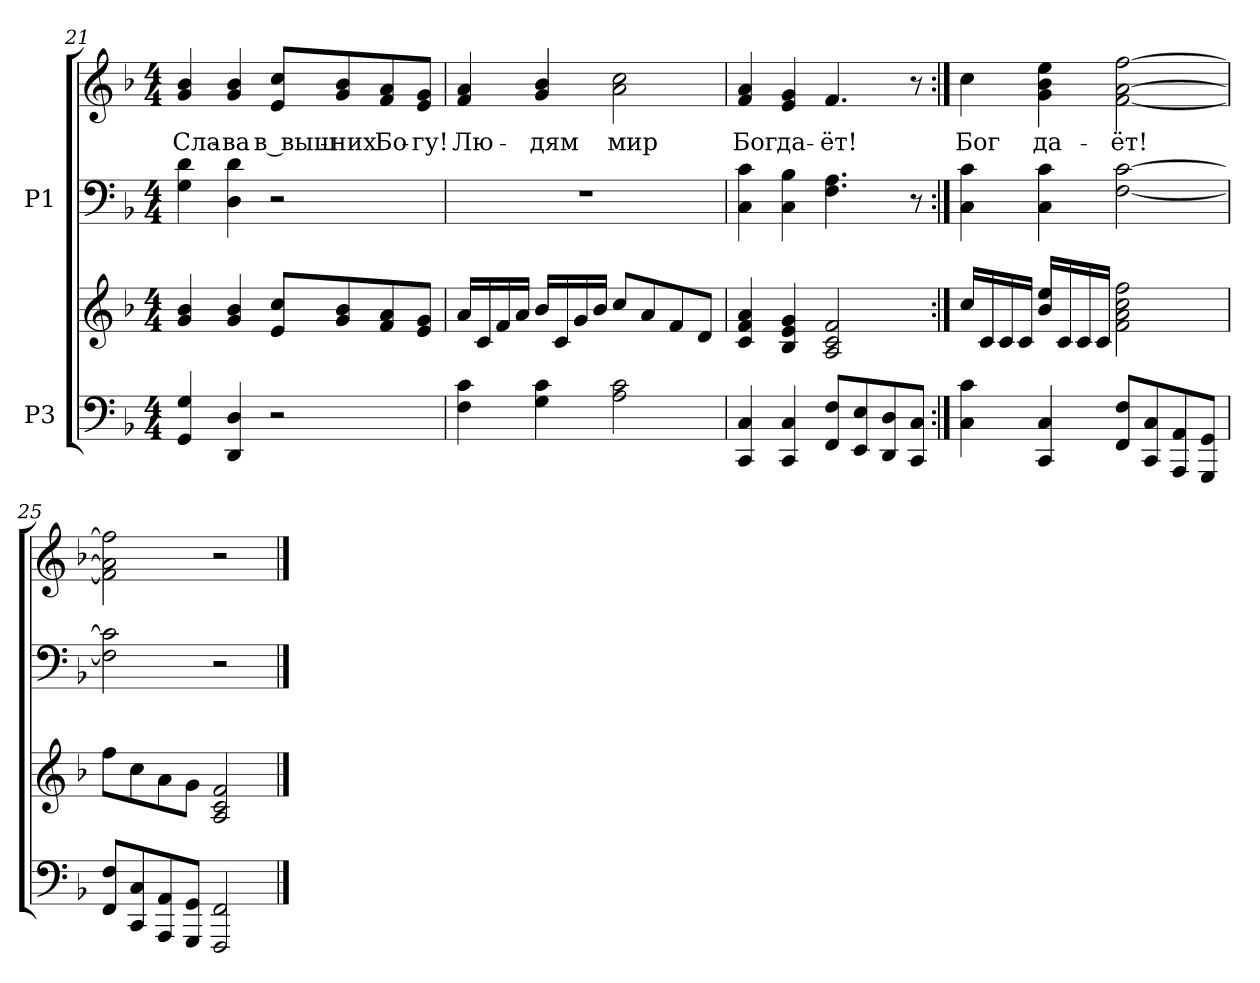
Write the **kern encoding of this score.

**kern	**kern	**kern	**kern	**text
*part2	*part2	*part1	*part1	*part1
*staff4	*staff3	*staff2	*staff1	*staff1
*I"P3	*	*I"P1	*	*
!!LO:LB:g=z
*clefF4	*clefG2	*clefF4	*clefG2	*
*k[b-]	*k[b-]	*k[b-]	*k[b-]	*
*F:	*F:	*F:	*F:	*
*M4/4	*M4/4	*M4/4	*M4/4	*
=21	=21	=21	=21	=21
!	!	!	!	!LO:LY:b:color=#000000
4GGi/ 4Gi	4gi/ 4b-i	4Gi\ 4di	4gi/ 4b-i	Сла-
!	!	!	!	!LO:LY:b:color=#000000
4DDi/ 4Di	4gi/ 4b-i	4Di\ 4di	4gi/ 4b-i	-ва
!	!	!	!	!LO:LY:b:color=#000000
2r	8ei/ 8cciL	2r	8ei/ 8cciL	в выш-
!	!	!	!	!LO:LY:b:color=#000000
.	8gi/ 8b-i	.	8gi/ 8b-i	-них
!	!	!	!	!LO:LY:b:color=#000000
.	8fi/ 8ai	.	8fi/ 8ai	Бо-
!	!	!	!	!LO:LY:b:color=#000000
.	8ei/ 8giJ	.	8ei/ 8giJ	-гу!
=22	=22	=22	=22	=22
!	!	!	!	!LO:LY:b:color=#000000
4Fi\ 4ci	16ai/LL	1r	4fi/ 4ai	Лю-
.	16ci/	.	.	.
.	16fi/	.	.	.
.	16ai/JJ	.	.	.
!	!	!	!	!LO:LY:b:color=#000000
4Gi\ 4ci	16b-i/LL	.	4gi/ 4b-i	-дям
.	16ci/	.	.	.
.	16gi/	.	.	.
.	16b-i/JJ	.	.	.
!	!	!	!	!LO:LY:b:color=#000000
2Ai\ 2ci	8cci/L	.	2ai\ 2cci	мир
.	8ai/	.	.	.
.	8fi/	.	.	.
.	8di/J	.	.	.
!!LO:LB:g=z
=23	=23	=23	=23	=23
!	!	!	!	!LO:LY:b:color=#000000
4CCi/ 4Ci	4ci/ 4fi 4ai	4Ci\ 4ci	4fi/ 4ai	Бог
!	!	!	!	!LO:LY:b:color=#000000
4CCi/ 4Ci	4B-i/ 4ei 4gi	4Ci\ 4B-i	4ei/ 4gi	да-
!	!	!	!	!LO:LY:b:color=#000000
8FFi/ 8FiL	2Ai/ 2ci 2fi	4.Fi\ 4.Ai	4.fi/	-ёт!
8EEi/ 8Ei	.	.	.	.
8DDi/ 8Di	.	.	.	.
8CCi/ 8CiJ	.	8r	8r	.
=24:|!	=24:|!	=24:|!	=24:|!	=24:|!
!	!	!	!	!LO:LY:b:color=#000000
4Ci\ 4ci	16cci/LL	4Ci\ 4ci	4cci\	Бог
.	16ci/	.	.	.
.	16ci/	.	.	.
.	16ci/JJ	.	.	.
!	!	!	!	!LO:LY:b:color=#000000
4CCi/ 4Ci	16b-i/ 16eeiLL	4Ci\ 4ci	4gi\ 4b-i 4eei	да-
.	16ci/	.	.	.
.	16ci/	.	.	.
.	16ci/JJ	.	.	.
!	!	!	!	!LO:LY:b:color=#000000
8FFi/ 8FiL	2fi\ 2ai 2cci 2ffi	[<2Fi\ [>2ci	[<2fi\ [>2ai [>2ffi	-ёт!
8CCi/ 8Ci	.	.	.	.
8AAAi/ 8AAi	.	.	.	.
8GGGi/ 8GGiJ	.	.	.	.
=25	=25	=25	=25	=25
8FFi/ 8FiL	8ffi\L	2Fi\] 2ci]	2fi\] 2ai] 2ffi]	.
8CCi/ 8Ci	8cci\	.	.	.
8AAAi/ 8AAi	8ai\	.	.	.
8GGGi/ 8GGiJ	8gi\J	.	.	.
2FFFi/ 2FFi	2Ai/ 2ci 2fi	2r	2r	.
==	==	==	==	==
*-	*-	*-	*-	*-
